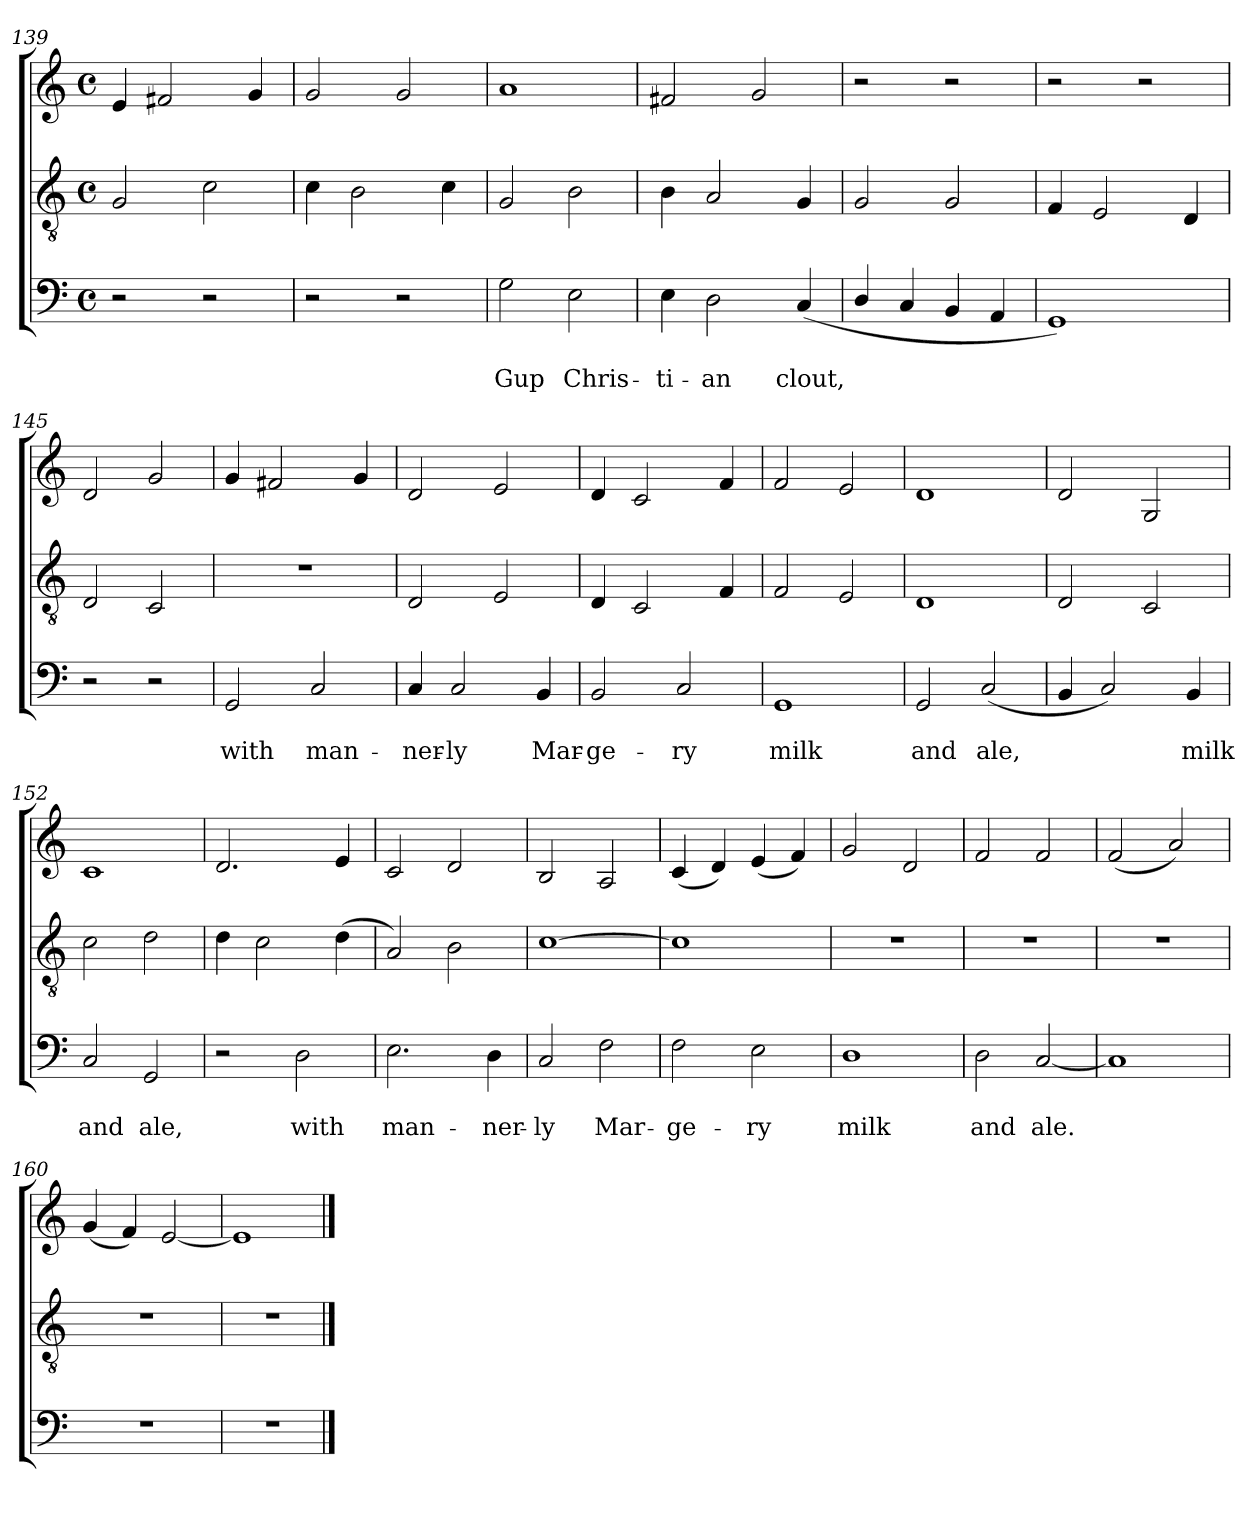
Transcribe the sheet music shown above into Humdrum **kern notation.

**kern	**text	**text	**kern	**kern
*part3	*part3	*part3	*part2	*part1
*staff3	*staff3	*staff3	*staff2	*staff1
!!LO:LB:g=z
*clefF4	*	*	*clefGv2	*clefG2
*k[]	*	*	*k[]	*k[]
*C:	*	*	*C:	*C:
*M4/4	*	*	*M4/4	*M4/4
*met(c)	*	*	*met(c)	*met(c)
=139	=139	=139	=139	=139
2r	.	.	2G/	4e/
.	.	.	.	2f#X/
2r	.	.	2c\	.
.	.	.	.	4g/
=140	=140	=140	=140	=140
2r	.	.	4c\	2g/
.	.	.	2B\	.
2r	.	.	.	2g/
.	.	.	4c\	.
=141	=141	=141	=141	=141
!	!	!LO:LY:b	!	!
2G\	.	Gup	2G/	1a
!	!	!LO:LY:b	!	!
2E\	.	Chris-	2B\	.
=142	=142	=142	=142	=142
!	!	!LO:LY:b	!	!
4E\	.	-ti-	4B\	2f#X/
!	!	!LO:LY:b	!	!
2D\	.	-an	2A/	.
.	.	.	.	2g/
!	!	!LO:LY:b	!	!
(<4C/	.	clout,	4G/	.
=143	=143	=143	=143	=143
4D/	.	.	2G/	2r
4C/	.	.	.	.
4BB/	.	.	2G/	2r
4AA/	.	.	.	.
!!LO:PB:g=z
=144	=144	=144	=144	=144
1GG)	.	.	4F/	2r
.	.	.	2E/	.
.	.	.	.	2r
.	.	.	4D/	.
=145	=145	=145	=145	=145
2r	.	.	2D/	2d/
2r	.	.	2C/	2g/
=146	=146	=146	=146	=146
!	!	!LO:LY:b	!	!
2GG/	.	with	1r	4g/
.	.	.	.	2f#X/
!	!	!LO:LY:b	!	!
2C/	.	man-	.	.
.	.	.	.	4g/
=147	=147	=147	=147	=147
!	!	!LO:LY:b	!	!
4C/	.	-ner-	2D/	2d/
!	!	!LO:LY:b	!	!
2C/	.	-ly	.	.
.	.	.	2E/	2e/
!	!	!LO:LY:b	!	!
4BB/	.	Mar-	.	.
=148	=148	=148	=148	=148
!	!	!LO:LY:b	!	!
2BB/	.	-ge-	4D/	4d/
.	.	.	2C/	2c/
!	!	!LO:LY:b	!	!
2C/	.	-ry	.	.
.	.	.	4F/	4f/
=149	=149	=149	=149	=149
!	!	!LO:LY:b	!	!
1GG	.	milk	2F/	2f/
.	.	.	2E/	2e/
!!LO:LB:g=z
=150	=150	=150	=150	=150
!	!	!LO:LY:b	!	!
2GG/	.	and	1D	1d
!	!	!LO:LY:b	!	!
(<2C/	.	ale,	.	.
!!LO:LB:g=z
=151	=151	=151	=151	=151
4BB/	.	.	2D/	2d/
2C/)	.	.	.	.
.	.	.	2C/	2G/
!	!	!LO:LY:b	!	!
4BB/	.	milk	.	.
=152	=152	=152	=152	=152
!	!	!LO:LY:b	!	!
2C/	.	and	2c\	1c
!	!	!LO:LY:b	!	!
2GG/	.	ale,	2d\	.
=153	=153	=153	=153	=153
2r	.	.	4d\	2.d/
.	.	.	2c\	.
!	!	!LO:LY:b	!	!
2D\	.	with	.	.
.	.	.	(>4d\	4e/
=154	=154	=154	=154	=154
!	!	!LO:LY:b	!	!
2.E\	.	man-	2A/)	2c/
.	.	.	2B\	2d/
!	!	!LO:LY:b	!	!
4D\	.	-ner-	.	.
=155	=155	=155	=155	=155
!	!	!LO:LY:b	!	!
2C/	.	-ly	[>1c	2B/
!	!	!LO:LY:b	!	!
2F\	.	Mar-	.	2A/
=156	=156	=156	=156	=156
!	!	!LO:LY:b	!	!
2F\	.	-ge-	1c]	(<4c/
.	.	.	.	4d/)
!	!	!LO:LY:b	!	!
2E\	.	-ry	.	(<4e/
.	.	.	.	4f/)
!!LO:LB:g=z
=157	=157	=157	=157	=157
!	!	!LO:LY:b	!	!
1D	.	milk	1r	2g/
.	.	.	.	2d/
=158	=158	=158	=158	=158
!	!	!LO:LY:b	!	!
2D\	.	and	1r	2f/
!	!	!LO:LY:b	!	!
[<2C/	.	ale.	.	2f/
=159	=159	=159	=159	=159
1C]	.	.	1r	(<2f/
.	.	.	.	2a/)
=160	=160	=160	=160	=160
1r	.	.	1r	(<4g/
.	.	.	.	4f/)
.	.	.	.	[<2e/
=161	=161	=161	=161	=161
1r	.	.	1r	1e]
==	==	==	==	==
*-	*-	*-	*-	*-
